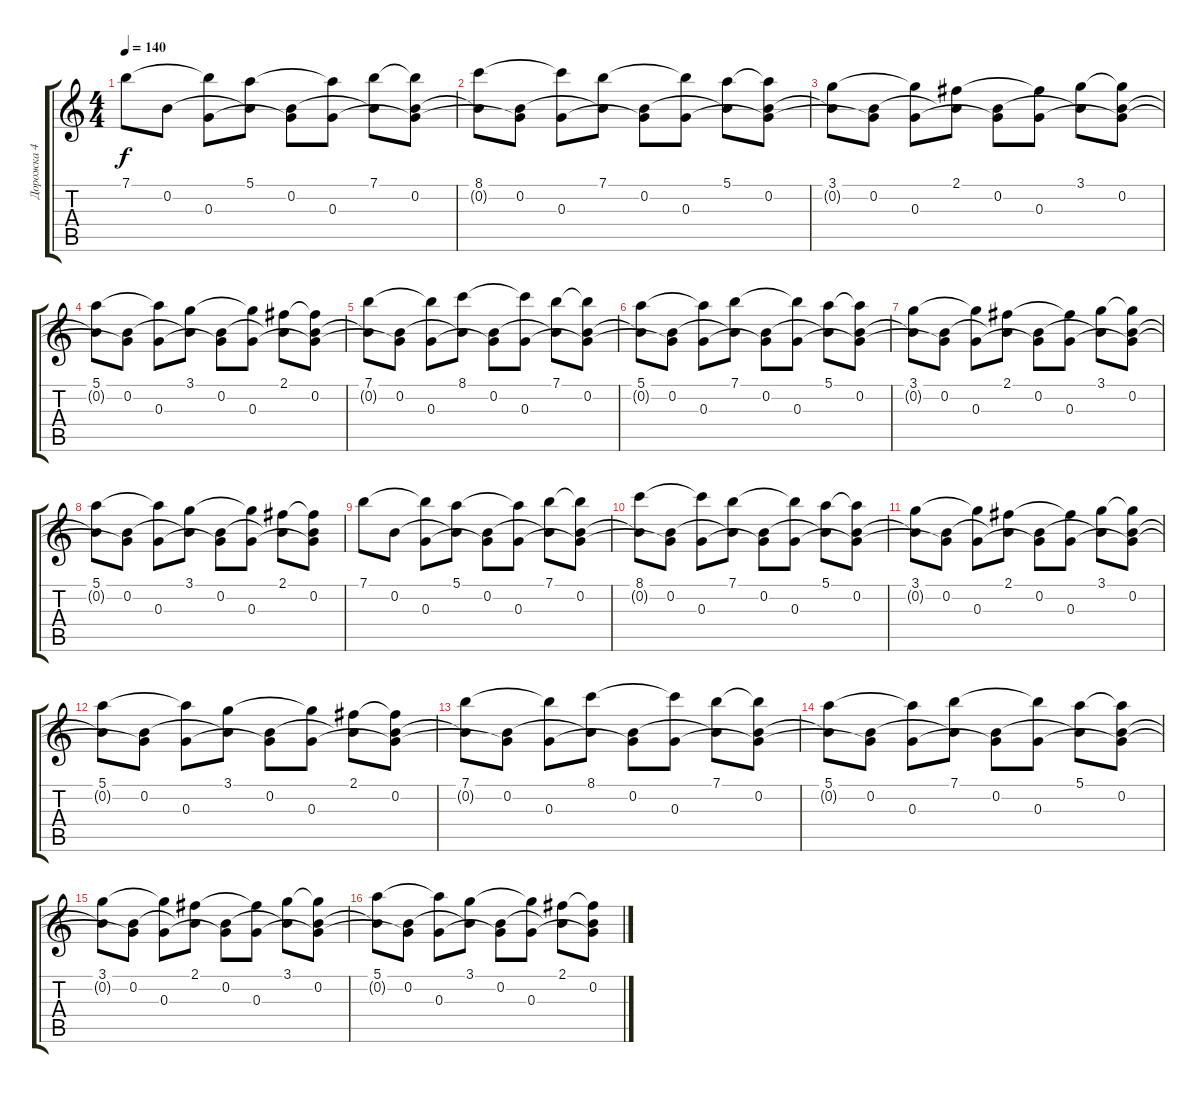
\track ("Дорожка 4" "Дорожка 4") {instrument acousticguitarsteel}
\staff {score tabs}
\tuning (E4 B3 G3 D3 A2 E2) {hide}
\ts (4 4)
\tempo 140
\clef g2
\ks c
7.1.8{dy f} 0.2.8 (7.1{t} 0.3).8 (5.1 0.2{t}).8 (0.2 0.3{t}).8 (5.1{t} 0.3).8 (7.1 0.2{t}).8 (7.1{t} 0.2 0.3{t}).8 |
(8.1 0.2{t}).8 (0.2 0.3{t}).8 (8.1{t} 0.3).8 (7.1 0.2{t}).8 (0.2 0.3{t}).8 (7.1{t} 0.3).8 (5.1 0.2{t}).8 (5.1{t} 0.2 0.3{t}).8 |
(3.1 0.2{t}).8 (0.2 0.3{t}).8 (3.1{t} 0.3).8 (2.1 0.2{t}).8 (0.2 0.3{t}).8 (2.1{t} 0.3).8 (3.1 0.2{t}).8 (3.1{t} 0.2 0.3{t}).8 |
(5.1 0.2{t}).8 (0.2 0.3{t}).8 (5.1{t} 0.3).8 (3.1 0.2{t}).8 (0.2 0.3{t}).8 (3.1{t} 0.3).8 (2.1 0.2{t}).8 (2.1{t} 0.2 0.3{t}).8 |
(7.1 0.2{t}).8 (0.2 0.3{t}).8 (7.1{t} 0.3).8 (8.1 0.2{t}).8 (0.2 0.3{t}).8 (8.1{t} 0.3).8 (7.1 0.2{t}).8 (7.1{t} 0.2 0.3{t}).8 |
(5.1 0.2{t}).8 (0.2 0.3{t}).8 (5.1{t} 0.3).8 (7.1 0.2{t}).8 (0.2 0.3{t}).8 (7.1{t} 0.3).8 (5.1 0.2{t}).8 (5.1{t} 0.2 0.3{t}).8 |
(3.1 0.2{t}).8 (0.2 0.3{t}).8 (3.1{t} 0.3).8 (2.1 0.2{t}).8 (0.2 0.3{t}).8 (2.1{t} 0.3).8 (3.1 0.2{t}).8 (3.1{t} 0.2 0.3{t}).8 |
(5.1 0.2{t}).8 (0.2 0.3{t}).8 (5.1{t} 0.3).8 (3.1 0.2{t}).8 (0.2 0.3{t}).8 (3.1{t} 0.3).8 (2.1 0.2{t}).8 (2.1{t} 0.2 0.3{t}).8 |
7.1.8 0.2.8 (7.1{t} 0.3).8 (5.1 0.2{t}).8 (0.2 0.3{t}).8 (5.1{t} 0.3).8 (7.1 0.2{t}).8 (7.1{t} 0.2 0.3{t}).8 |
(8.1 0.2{t}).8 (0.2 0.3{t}).8 (8.1{t} 0.3).8 (7.1 0.2{t}).8 (0.2 0.3{t}).8 (7.1{t} 0.3).8 (5.1 0.2{t}).8 (5.1{t} 0.2 0.3{t}).8 |
(3.1 0.2{t}).8 (0.2 0.3{t}).8 (3.1{t} 0.3).8 (2.1 0.2{t}).8 (0.2 0.3{t}).8 (2.1{t} 0.3).8 (3.1 0.2{t}).8 (3.1{t} 0.2 0.3{t}).8 |
(5.1 0.2{t}).8 (0.2 0.3{t}).8 (5.1{t} 0.3).8 (3.1 0.2{t}).8 (0.2 0.3{t}).8 (3.1{t} 0.3).8 (2.1 0.2{t}).8 (2.1{t} 0.2 0.3{t}).8 |
(7.1 0.2{t}).8 (0.2 0.3{t}).8 (7.1{t} 0.3).8 (8.1 0.2{t}).8 (0.2 0.3{t}).8 (8.1{t} 0.3).8 (7.1 0.2{t}).8 (7.1{t} 0.2 0.3{t}).8 |
(5.1 0.2{t}).8 (0.2 0.3{t}).8 (5.1{t} 0.3).8 (7.1 0.2{t}).8 (0.2 0.3{t}).8 (7.1{t} 0.3).8 (5.1 0.2{t}).8 (5.1{t} 0.2 0.3{t}).8 |
(3.1 0.2{t}).8 (0.2 0.3{t}).8 (3.1{t} 0.3).8 (2.1 0.2{t}).8 (0.2 0.3{t}).8 (2.1{t} 0.3).8 (3.1 0.2{t}).8 (3.1{t} 0.2 0.3{t}).8 |
(5.1 0.2{t}).8 (0.2 0.3{t}).8 (5.1{t} 0.3).8 (3.1 0.2{t}).8 (0.2 0.3{t}).8 (3.1{t} 0.3).8 (2.1 0.2{t}).8 (2.1{t} 0.2 0.3{t}).8
